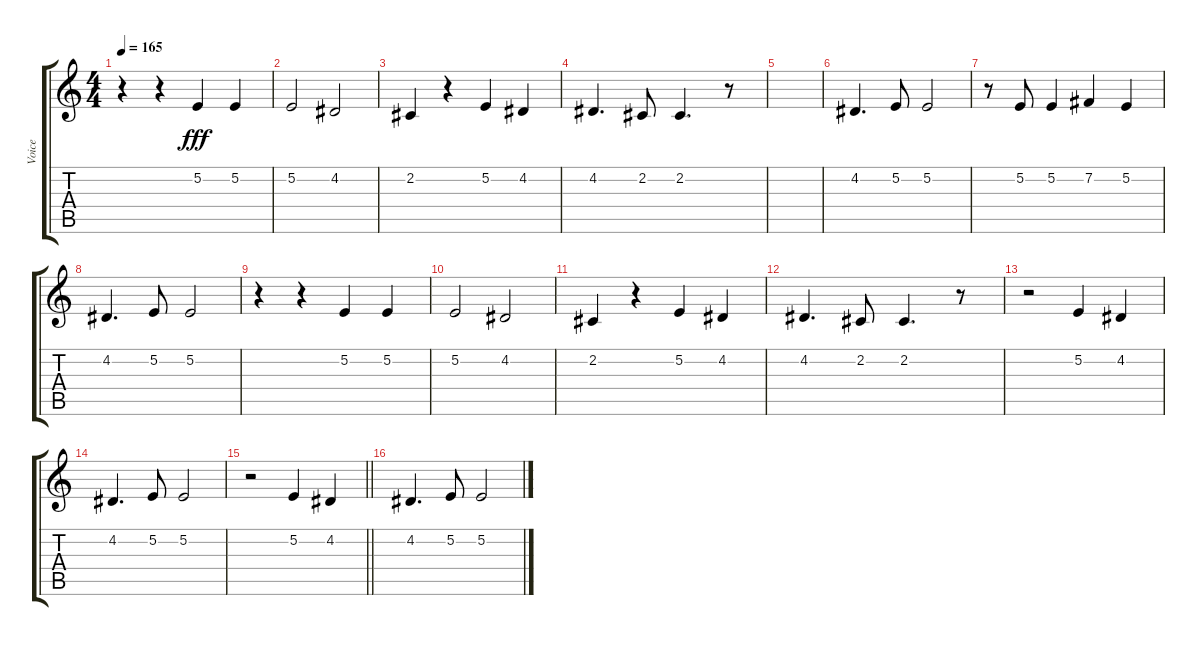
\track ("Voice" "Voice") {instrument tenorsax}
\staff {score tabs}
\tuning (E4 B3 G3 D3 A2 E2) {hide}
\ts (4 4)
\tempo 165
\clef g2
\ks c
r.4{dy fff} r.4 5.2.4 5.2.4 |
5.2.2 4.2.2 |
2.2.4 r.4 5.2.4 4.2.4 |
4.2.4{d} 2.2.8 2.2.4{d} r.8 |
|
4.2.4{d} 5.2.8 5.2.2 |
r.8 5.2.8 5.2.4 7.2.4 5.2.4 |
4.2.4{d} 5.2.8 5.2.2 |
r.4 r.4 5.2.4 5.2.4 |
5.2.2 4.2.2 |
2.2.4 r.4 5.2.4 4.2.4 |
4.2.4{d} 2.2.8 2.2.4{d} r.8 |
r.2 5.2.4 4.2.4 |
4.2.4{d} 5.2.8 5.2.2 |
\barLineRight lightlight
r.2 5.2.4 4.2.4 |
\section ("" "")
4.2.4{d} 5.2.8 5.2.2
